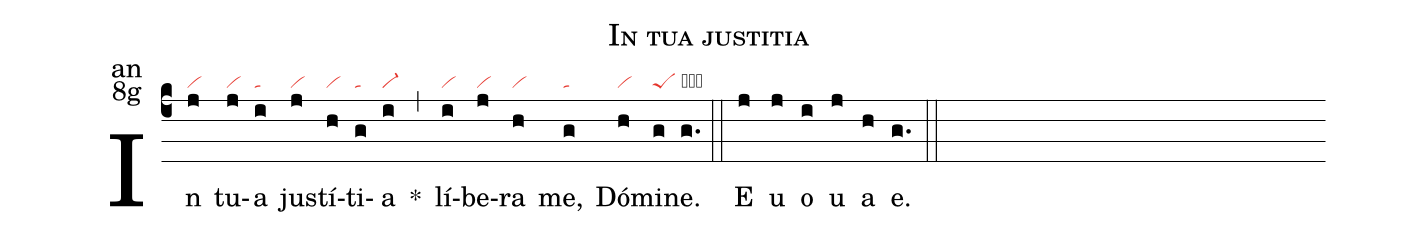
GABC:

name:In tua justitia;
office-part:an;
mode:8g;
nabc-lines:1;
%%
(c4) In(j|vi) tu(j|vi)a(i|ta) jus(j|vi)tí(h|vi)ti(g|ta)a(i|vi-) *(,) lí(i|vi)be(j|vi)ra(h|vi) me,(g|ta) Dó(h|vi)mi(g|peS)ne.(g.|obvicb) (::)
<eu>E(j) u(j) o(i) u(j) a(h) e.</eu>(g.) (::)
